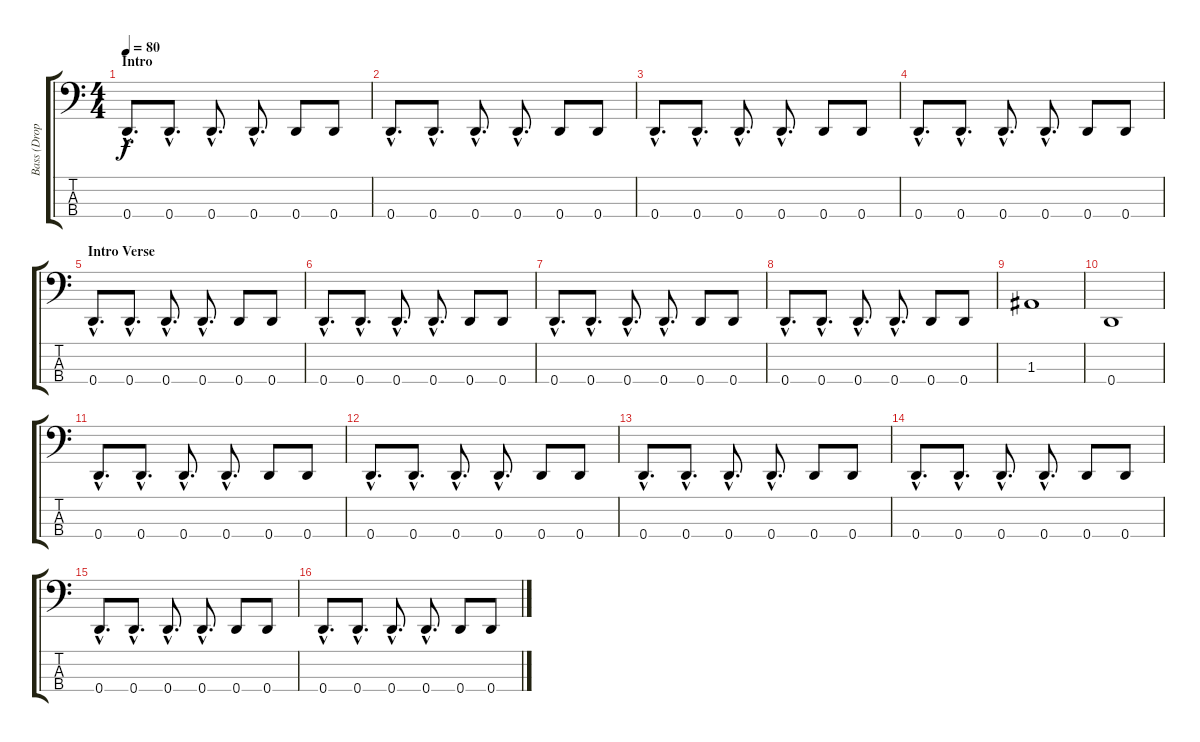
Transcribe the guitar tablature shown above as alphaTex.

\track ("Bass (Drop D)" "Bass (Drop") {instrument electricbassfinger}
\staff {score tabs}
\tuning (G2 D2 A1 D1) {hide}
\ts (4 4)
\section ("" "Intro")
\tempo 80
\clef f4
\ks c
0.4{hac}.8{d dy f instrument electricbassfinger} 0.4{hac}.8{d} 0.4{hac}.8{d} 0.4{hac}.8{d} 0.4.8 0.4.8 |
0.4{hac}.8{d} 0.4{hac}.8{d} 0.4{hac}.8{d} 0.4{hac}.8{d} 0.4.8 0.4.8 |
0.4{hac}.8{d} 0.4{hac}.8{d} 0.4{hac}.8{d} 0.4{hac}.8{d} 0.4.8 0.4.8 |
0.4{hac}.8{d} 0.4{hac}.8{d} 0.4{hac}.8{d} 0.4{hac}.8{d} 0.4.8 0.4.8 |
\section ("" "Intro Verse")
0.4{hac}.8{d} 0.4{hac}.8{d} 0.4{hac}.8{d} 0.4{hac}.8{d} 0.4.8 0.4.8 |
0.4{hac}.8{d} 0.4{hac}.8{d} 0.4{hac}.8{d} 0.4{hac}.8{d} 0.4.8 0.4.8 |
0.4{hac}.8{d} 0.4{hac}.8{d} 0.4{hac}.8{d} 0.4{hac}.8{d} 0.4.8 0.4.8 |
0.4{hac}.8{d} 0.4{hac}.8{d} 0.4{hac}.8{d} 0.4{hac}.8{d} 0.4.8 0.4.8 |
1.3.1 |
0.4.1 |
0.4{hac}.8{d} 0.4{hac}.8{d} 0.4{hac}.8{d} 0.4{hac}.8{d} 0.4.8 0.4.8 |
0.4{hac}.8{d} 0.4{hac}.8{d} 0.4{hac}.8{d} 0.4{hac}.8{d} 0.4.8 0.4.8 |
0.4{hac}.8{d} 0.4{hac}.8{d} 0.4{hac}.8{d} 0.4{hac}.8{d} 0.4.8 0.4.8 |
0.4{hac}.8{d} 0.4{hac}.8{d} 0.4{hac}.8{d} 0.4{hac}.8{d} 0.4.8 0.4.8 |
0.4{hac}.8{d} 0.4{hac}.8{d} 0.4{hac}.8{d} 0.4{hac}.8{d} 0.4.8 0.4.8 |
0.4{hac}.8{d} 0.4{hac}.8{d} 0.4{hac}.8{d} 0.4{hac}.8{d} 0.4.8 0.4.8
